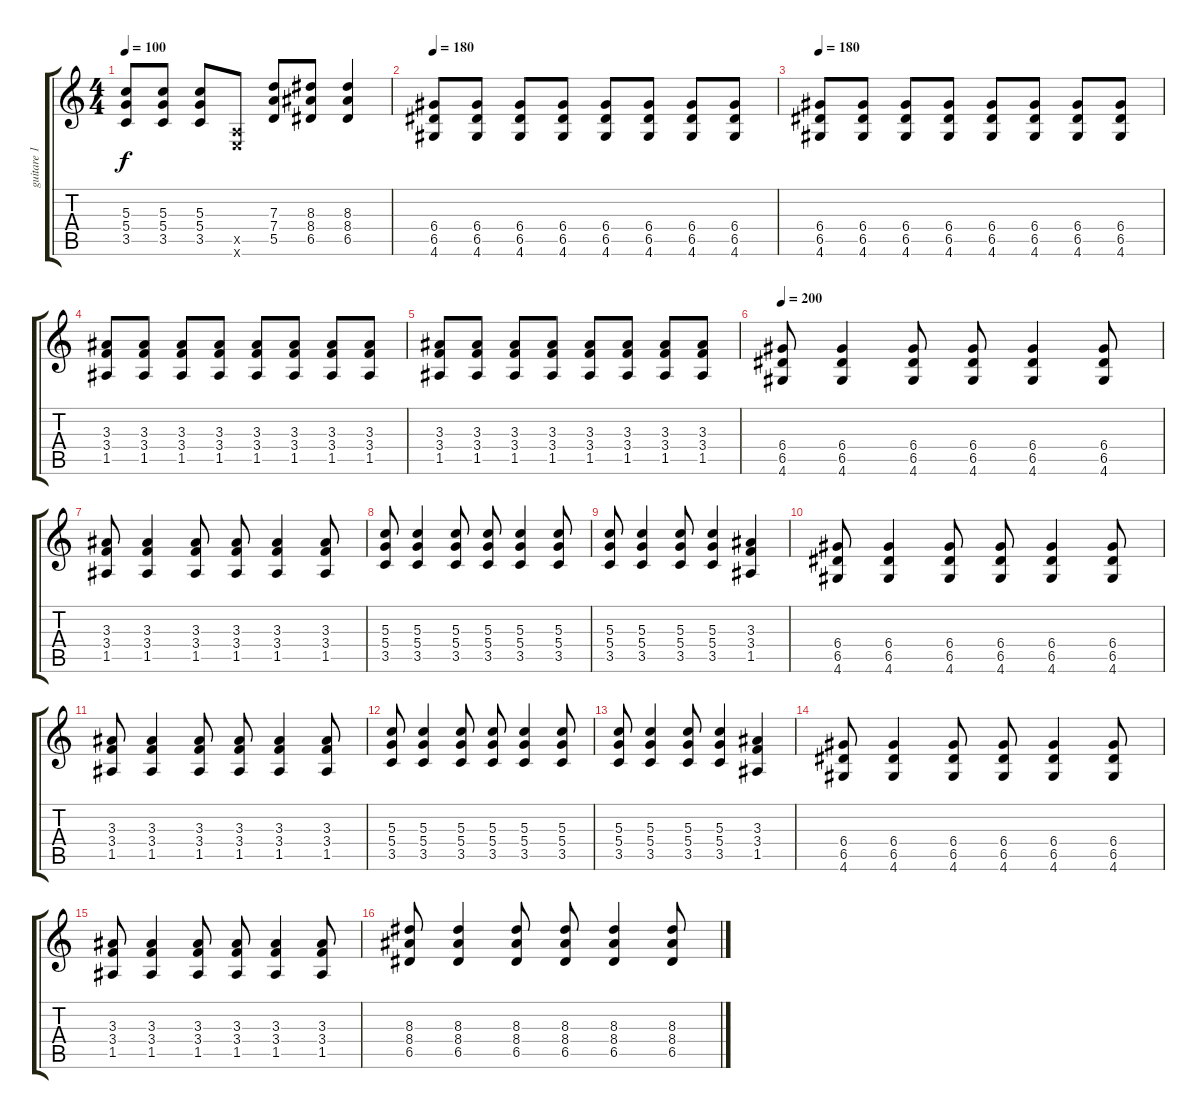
\track ("guitare 1" "guitare 1") {instrument distortionguitar}
\staff {score tabs}
\tuning (E4 B3 G3 D3 A2 E2) {hide}
\ts (4 4)
\tempo 100
\clef g2
\ks c
(5.3{t} 5.4{t} 3.5{t}).8{dy f} (5.3 5.4 3.5).8 (5.3 5.4 3.5).8 (0.5{x} 0.6{x}).8 (7.3 7.4 5.5).8 (8.3 8.4 6.5).8 (8.3 8.4 6.5).4 |
\tempo 180
(6.4 6.5 4.6).8 (6.4 6.5 4.6).8 (6.4 6.5 4.6).8 (6.4 6.5 4.6).8 (6.4 6.5 4.6).8 (6.4 6.5 4.6).8 (6.4 6.5 4.6).8 (6.4 6.5 4.6).8 |
\tempo 180
(6.4 6.5 4.6).8 (6.4 6.5 4.6).8 (6.4 6.5 4.6).8 (6.4 6.5 4.6).8 (6.4 6.5 4.6).8 (6.4 6.5 4.6).8 (6.4 6.5 4.6).8 (6.4 6.5 4.6).8 |
(3.3 3.4 1.5).8 (3.3 3.4 1.5).8 (3.3 3.4 1.5).8 (3.3 3.4 1.5).8 (3.3 3.4 1.5).8 (3.3 3.4 1.5).8 (3.3 3.4 1.5).8 (3.3 3.4 1.5).8 |
(3.3 3.4 1.5).8 (3.3 3.4 1.5).8 (3.3 3.4 1.5).8 (3.3 3.4 1.5).8 (3.3 3.4 1.5).8 (3.3 3.4 1.5).8 (3.3 3.4 1.5).8 (3.3 3.4 1.5).8 |
\tempo 200
(6.4 6.5 4.6).8 (6.4 6.5 4.6).4 (6.4 6.5 4.6).8 (6.4 6.5 4.6).8 (6.4 6.5 4.6).4 (6.4 6.5 4.6).8 |
(3.3 3.4 1.5).8 (3.3 3.4 1.5).4 (3.3 3.4 1.5).8 (3.3 3.4 1.5).8 (3.3 3.4 1.5).4 (3.3 3.4 1.5).8 |
(5.3 5.4 3.5).8 (5.3 5.4 3.5).4 (5.3 5.4 3.5).8 (5.3 5.4 3.5).8 (5.3 5.4 3.5).4 (5.3 5.4 3.5).8 |
(5.3 5.4 3.5).8 (5.3 5.4 3.5).4 (5.3 5.4 3.5).8 (5.3 5.4 3.5).4 (3.3 3.4 1.5).4 |
(6.4 6.5 4.6).8 (6.4 6.5 4.6).4 (6.4 6.5 4.6).8 (6.4 6.5 4.6).8 (6.4 6.5 4.6).4 (6.4 6.5 4.6).8 |
(3.3 3.4 1.5).8 (3.3 3.4 1.5).4 (3.3 3.4 1.5).8 (3.3 3.4 1.5).8 (3.3 3.4 1.5).4 (3.3 3.4 1.5).8 |
(5.3 5.4 3.5).8 (5.3 5.4 3.5).4 (5.3 5.4 3.5).8 (5.3 5.4 3.5).8 (5.3 5.4 3.5).4 (5.3 5.4 3.5).8 |
(5.3 5.4 3.5).8 (5.3 5.4 3.5).4 (5.3 5.4 3.5).8 (5.3 5.4 3.5).4 (3.3 3.4 1.5).4 |
(6.4 6.5 4.6).8 (6.4 6.5 4.6).4 (6.4 6.5 4.6).8 (6.4 6.5 4.6).8 (6.4 6.5 4.6).4 (6.4 6.5 4.6).8 |
(3.3 3.4 1.5).8 (3.3 3.4 1.5).4 (3.3 3.4 1.5).8 (3.3 3.4 1.5).8 (3.3 3.4 1.5).4 (3.3 3.4 1.5).8 |
(8.3 8.4 6.5).8 (8.3 8.4 6.5).4 (8.3 8.4 6.5).8 (8.3 8.4 6.5).8 (8.3 8.4 6.5).4 (8.3 8.4 6.5).8
